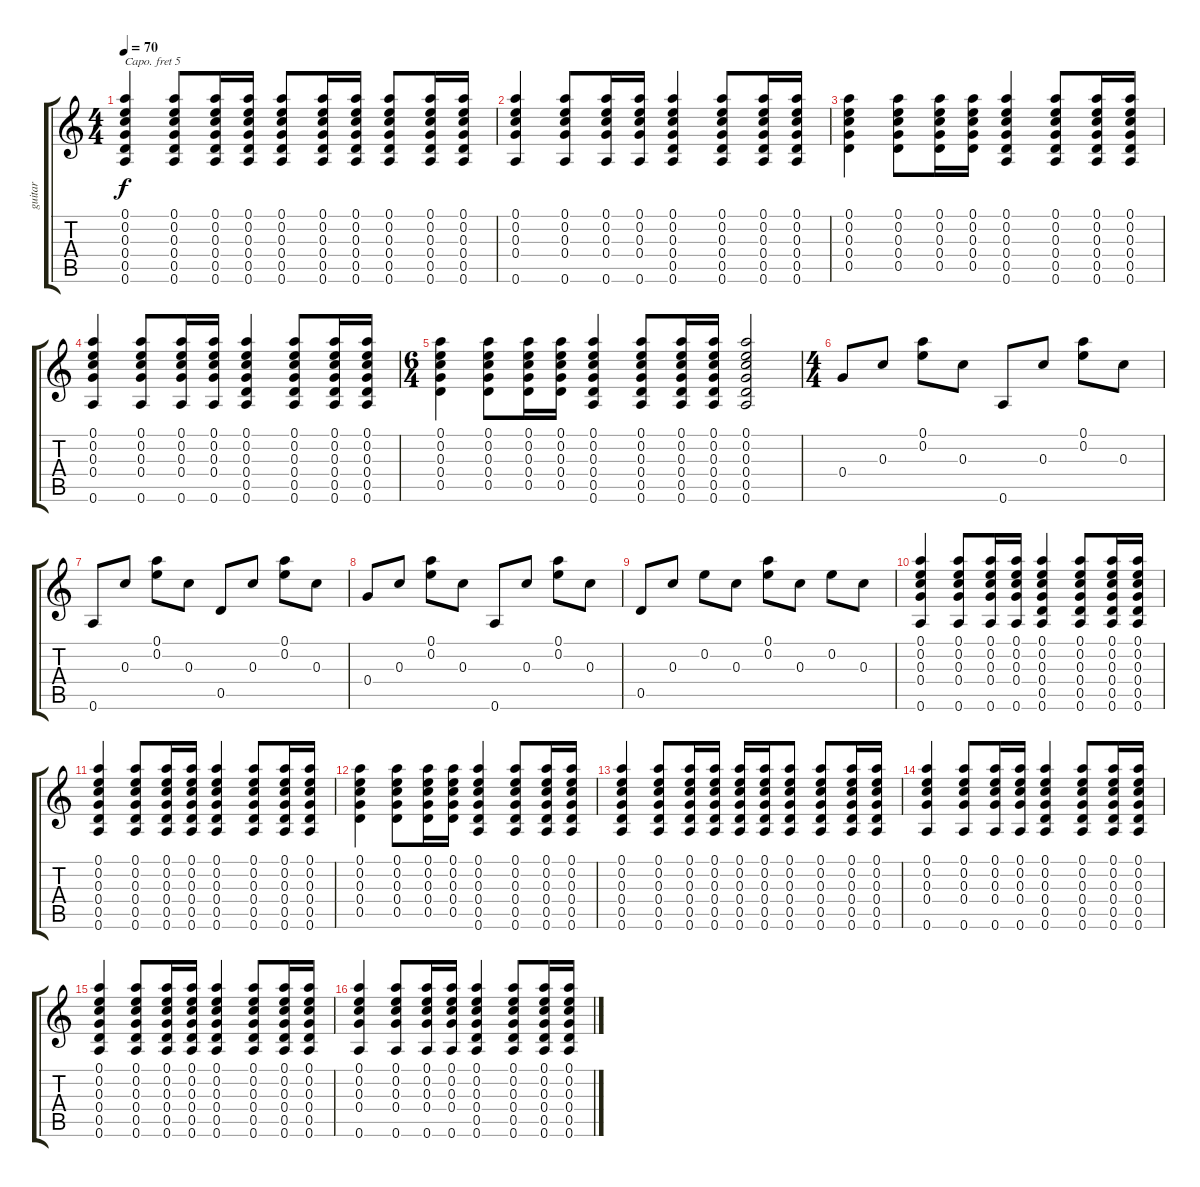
\track ("guitar" "guitar") {instrument acousticguitarsteel}
\staff {score tabs}
\capo 5
\tuning (E4 B3 G3 D3 A2 E2) {hide}
\ts (4 4)
\tempo 70
\clef g2
\ks c
(0.1 0.2 0.3 0.4 0.5 0.6).4{dy f} (0.1 0.2 0.3 0.4 0.5 0.6).8 (0.1 0.2 0.3 0.4 0.5 0.6).16 (0.1 0.2 0.3 0.4 0.5 0.6).16 (0.1 0.2 0.3 0.4 0.5 0.6).8 (0.1 0.2 0.3 0.4 0.5 0.6).16 (0.1 0.2 0.3 0.4 0.5 0.6).16 (0.1 0.2 0.3 0.4 0.5 0.6).8 (0.1 0.2 0.3 0.4 0.5 0.6).16 (0.1 0.2 0.3 0.4 0.5 0.6).16 |
(0.1 0.2 0.3 0.4 0.6).4 (0.1 0.2 0.3 0.4 0.6).8 (0.1 0.2 0.3 0.4 0.6).16 (0.1 0.2 0.3 0.4 0.6).16 (0.1 0.2 0.3 0.4 0.5 0.6).4 (0.1 0.2 0.3 0.4 0.5 0.6).8 (0.1 0.2 0.3 0.4 0.5 0.6).16 (0.1 0.2 0.3 0.4 0.5 0.6).16 |
(0.1 0.2 0.3 0.4 0.5).4 (0.1 0.2 0.3 0.4 0.5).8 (0.1 0.2 0.3 0.4 0.5).16 (0.1 0.2 0.3 0.4 0.5).16 (0.1 0.2 0.3 0.4 0.5 0.6).4 (0.1 0.2 0.3 0.4 0.5 0.6).8 (0.1 0.2 0.3 0.4 0.5 0.6).16 (0.1 0.2 0.3 0.4 0.5 0.6).16 |
(0.1 0.2 0.3 0.4 0.6).4 (0.1 0.2 0.3 0.4 0.6).8 (0.1 0.2 0.3 0.4 0.6).16 (0.1 0.2 0.3 0.4 0.6).16 (0.1 0.2 0.3 0.4 0.5 0.6).4 (0.1 0.2 0.3 0.4 0.5 0.6).8 (0.1 0.2 0.3 0.4 0.5 0.6).16 (0.1 0.2 0.3 0.4 0.5 0.6).16 |
\ts (6 4)
(0.1 0.2 0.3 0.4 0.5).4 (0.1 0.2 0.3 0.4 0.5).8 (0.1 0.2 0.3 0.4 0.5).16 (0.1 0.2 0.3 0.4 0.5).16 (0.1 0.2 0.3 0.4 0.5 0.6).4 (0.1 0.2 0.3 0.4 0.5 0.6).8 (0.1 0.2 0.3 0.4 0.5 0.6).16 (0.1 0.2 0.3 0.4 0.5 0.6).16 (0.1 0.2 0.3 0.4 0.5 0.6).2 |
\ts (4 4)
0.4.8 0.3.8 (0.1 0.2).8 0.3.8 0.6.8 0.3.8 (0.1 0.2).8 0.3.8 |
0.6.8 0.3.8 (0.1 0.2).8 0.3.8 0.5.8 0.3.8 (0.1 0.2).8 0.3.8 |
0.4.8 0.3.8 (0.1 0.2).8 0.3.8 0.6.8 0.3.8 (0.1 0.2).8 0.3.8 |
0.5.8 0.3.8 0.2.8 0.3.8 (0.1 0.2).8 0.3.8 0.2.8 0.3.8 |
(0.1 0.2 0.3 0.4 0.6).4 (0.1 0.2 0.3 0.4 0.6).8 (0.1 0.2 0.3 0.4 0.6).16 (0.1 0.2 0.3 0.4 0.6).16 (0.1 0.2 0.3 0.4 0.5 0.6).4 (0.1 0.2 0.3 0.4 0.5 0.6).8 (0.1 0.2 0.3 0.4 0.5 0.6).16 (0.1 0.2 0.3 0.4 0.5 0.6).16 |
(0.1 0.2 0.3 0.4 0.5 0.6).4 (0.1 0.2 0.3 0.4 0.5 0.6).8 (0.1 0.2 0.3 0.4 0.5 0.6).16 (0.1 0.2 0.3 0.4 0.5 0.6).16 (0.1 0.2 0.3 0.4 0.5 0.6).4 (0.1 0.2 0.3 0.4 0.5 0.6).8 (0.1 0.2 0.3 0.4 0.5 0.6).16 (0.1 0.2 0.3 0.4 0.5 0.6).16 |
(0.1 0.2 0.3 0.4 0.5).4 (0.1 0.2 0.3 0.4 0.5).8 (0.1 0.2 0.3 0.4 0.5).16 (0.1 0.2 0.3 0.4 0.5).16 (0.1 0.2 0.3 0.4 0.5 0.6).4 (0.1 0.2 0.3 0.4 0.5 0.6).8 (0.1 0.2 0.3 0.4 0.5 0.6).16 (0.1 0.2 0.3 0.4 0.5 0.6).16 |
(0.1 0.2 0.3 0.4 0.5 0.6).4 (0.1 0.2 0.3 0.4 0.5 0.6).8 (0.1 0.2 0.3 0.4 0.5 0.6).16 (0.1 0.2 0.3 0.4 0.5 0.6).16 (0.1 0.2 0.3 0.4 0.5 0.6).16 (0.1 0.2 0.3 0.4 0.5 0.6).16 (0.1 0.2 0.3 0.4 0.5 0.6).8 (0.1 0.2 0.3 0.4 0.5 0.6).8 (0.1 0.2 0.3 0.4 0.5 0.6).16 (0.1 0.2 0.3 0.4 0.5 0.6).16 |
(0.1 0.2 0.3 0.4 0.6).4 (0.1 0.2 0.3 0.4 0.6).8 (0.1 0.2 0.3 0.4 0.6).16 (0.1 0.2 0.3 0.4 0.6).16 (0.1 0.2 0.3 0.4 0.5 0.6).4 (0.1 0.2 0.3 0.4 0.5 0.6).8 (0.1 0.2 0.3 0.4 0.5 0.6).16 (0.1 0.2 0.3 0.4 0.5 0.6).16 |
(0.1 0.2 0.3 0.4 0.5 0.6).4 (0.1 0.2 0.3 0.4 0.5 0.6).8 (0.1 0.2 0.3 0.4 0.5 0.6).16 (0.1 0.2 0.3 0.4 0.5 0.6).16 (0.1 0.2 0.3 0.4 0.5 0.6).4 (0.1 0.2 0.3 0.4 0.5 0.6).8 (0.1 0.2 0.3 0.4 0.5 0.6).16 (0.1 0.2 0.3 0.4 0.5 0.6).16 |
(0.1 0.2 0.3 0.4 0.6).4 (0.1 0.2 0.3 0.4 0.6).8 (0.1 0.2 0.3 0.4 0.6).16 (0.1 0.2 0.3 0.4 0.6).16 (0.1 0.2 0.3 0.4 0.5 0.6).4 (0.1 0.2 0.3 0.4 0.5 0.6).8 (0.1 0.2 0.3 0.4 0.5 0.6).16 (0.1 0.2 0.3 0.4 0.5 0.6).16
